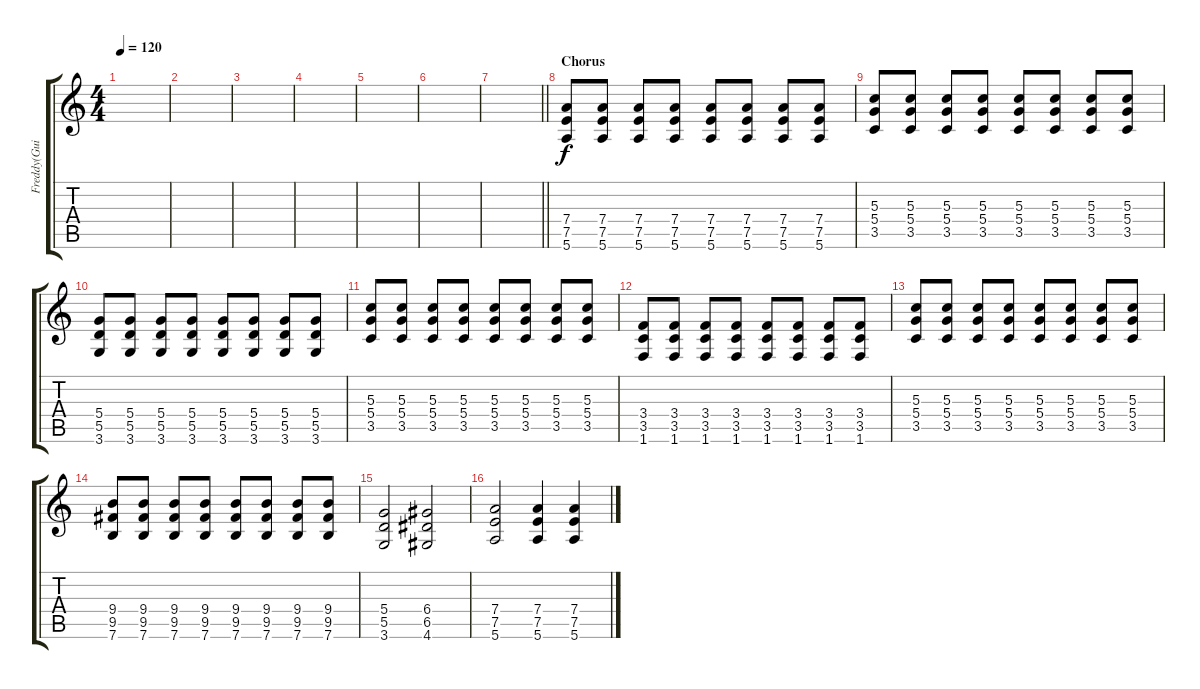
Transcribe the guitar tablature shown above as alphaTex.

\track ("Freddy(Guitar)" "Freddy(Gui") {instrument distortionguitar}
\staff {score tabs}
\tuning (E4 B3 G3 D3 A2 E2) {hide}
\ts (4 4)
\tempo 120
\clef g2
\ks c
|
|
|
|
|
|
\barLineRight lightlight
|
\section ("" "Chorus")
(7.4 7.5 5.6).8 (7.4 7.5 5.6).8 (7.4 7.5 5.6).8 (7.4 7.5 5.6).8 (7.4 7.5 5.6).8 (7.4 7.5 5.6).8 (7.4 7.5 5.6).8 (7.4 7.5 5.6).8 |
(5.3 5.4 3.5).8 (5.3 5.4 3.5).8 (5.3 5.4 3.5).8 (5.3 5.4 3.5).8 (5.3 5.4 3.5).8 (5.3 5.4 3.5).8 (5.3 5.4 3.5).8 (5.3 5.4 3.5).8 |
(5.4 5.5 3.6).8 (5.4 5.5 3.6).8 (5.4 5.5 3.6).8 (5.4 5.5 3.6).8 (5.4 5.5 3.6).8 (5.4 5.5 3.6).8 (5.4 5.5 3.6).8 (5.4 5.5 3.6).8 |
(5.3 5.4 3.5).8 (5.3 5.4 3.5).8 (5.3 5.4 3.5).8 (5.3 5.4 3.5).8 (5.3 5.4 3.5).8 (5.3 5.4 3.5).8 (5.3 5.4 3.5).8 (5.3 5.4 3.5).8 |
(3.4 3.5 1.6).8 (3.4 3.5 1.6).8 (3.4 3.5 1.6).8 (3.4 3.5 1.6).8 (3.4 3.5 1.6).8 (3.4 3.5 1.6).8 (3.4 3.5 1.6).8 (3.4 3.5 1.6).8 |
(5.3 5.4 3.5).8 (5.3 5.4 3.5).8 (5.3 5.4 3.5).8 (5.3 5.4 3.5).8 (5.3 5.4 3.5).8 (5.3 5.4 3.5).8 (5.3 5.4 3.5).8 (5.3 5.4 3.5).8 |
(9.4 9.5 7.6).8 (9.4 9.5 7.6).8 (9.4 9.5 7.6).8 (9.4 9.5 7.6).8 (9.4 9.5 7.6).8 (9.4 9.5 7.6).8 (9.4 9.5 7.6).8 (9.4 9.5 7.6).8 |
(5.4 5.5 3.6).2 (6.4 6.5 4.6).2 |
(7.4 7.5 5.6).2 (7.4 7.5 5.6).4 (7.4 7.5 5.6).4
